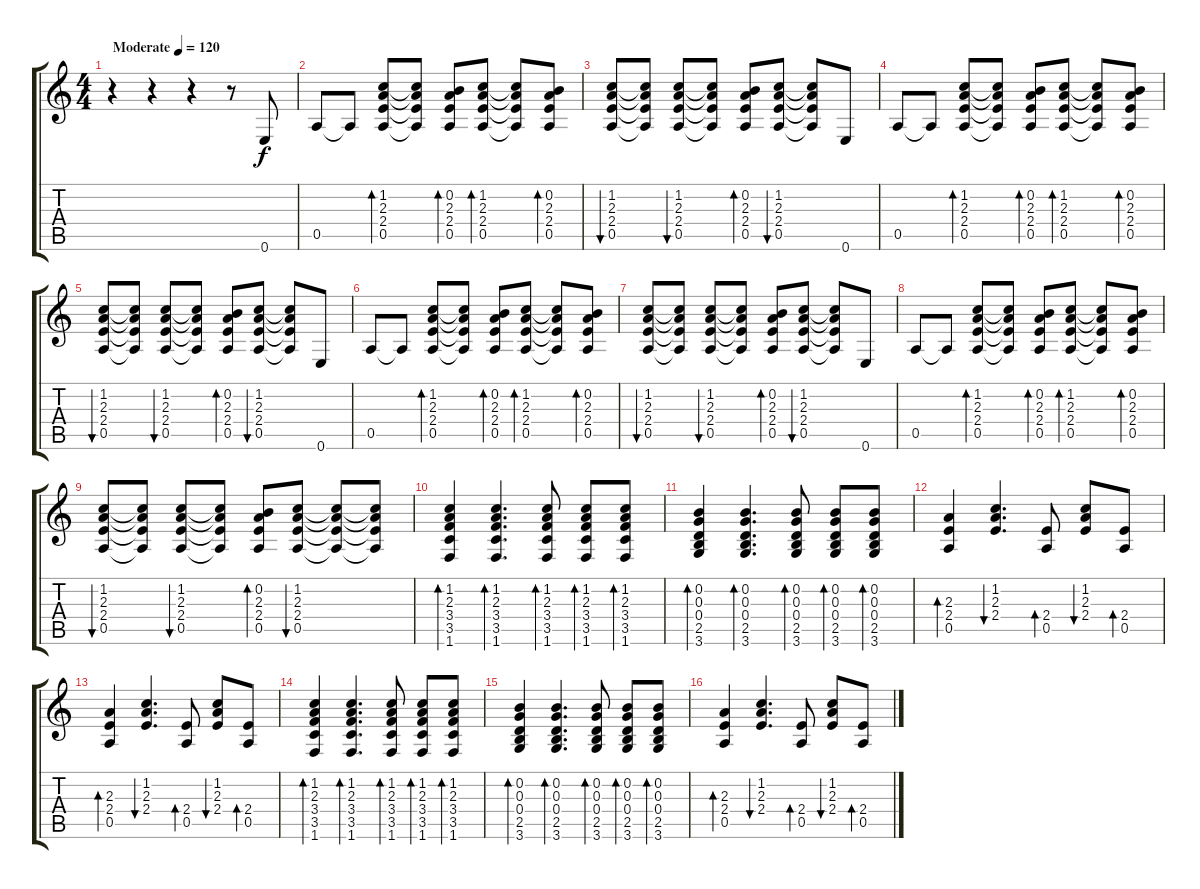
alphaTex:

\track "" {instrument electricguitarjazz}
\staff {score tabs}
\tuning (E4 B3 G3 D3 A2 E2) {hide}
\ts (4 4)
\tempo (120 "Moderate")
\clef g2
\ks c
r.4{dy f instrument electricguitarjazz} r.4 r.4 r.8 0.6.8 |
0.5.8 0.5{t}.8 (1.2 2.3 2.4 0.5).8{bd 60} (1.2{t} 2.3{t} 2.4{t} 0.5{t}).8 (0.2 2.3 2.4 0.5).8{bd 60} (1.2 2.3 2.4 0.5).8{bd 60} (1.2{t} 2.3{t} 2.4{t} 0.5{t}).8 (0.2 2.3 2.4 0.5).8{bd 60} |
(1.2 2.3 2.4 0.5).8{bu 60} (1.2{t} 2.3{t} 2.4{t} 0.5{t}).8 (1.2 2.3 2.4 0.5).8{bu 60} (1.2{t} 2.3{t} 2.4{t} 0.5{t}).8 (0.2 2.3 2.4 0.5).8{bd 60} (1.2 2.3 2.4 0.5).8{bu 60} (1.2{t} 2.3{t} 2.4{t} 0.5{t}).8 0.6.8 |
0.5.8 0.5{t}.8 (1.2 2.3 2.4 0.5).8{bd 60} (1.2{t} 2.3{t} 2.4{t} 0.5{t}).8 (0.2 2.3 2.4 0.5).8{bd 60} (1.2 2.3 2.4 0.5).8{bd 60} (1.2{t} 2.3{t} 2.4{t} 0.5{t}).8 (0.2 2.3 2.4 0.5).8{bd 60} |
(1.2 2.3 2.4 0.5).8{bu 60} (1.2{t} 2.3{t} 2.4{t} 0.5{t}).8 (1.2 2.3 2.4 0.5).8{bu 60} (1.2{t} 2.3{t} 2.4{t} 0.5{t}).8 (0.2 2.3 2.4 0.5).8{bd 60} (1.2 2.3 2.4 0.5).8{bu 60} (1.2{t} 2.3{t} 2.4{t} 0.5{t}).8 0.6.8 |
0.5.8 0.5{t}.8 (1.2 2.3 2.4 0.5).8{bd 60} (1.2{t} 2.3{t} 2.4{t} 0.5{t}).8 (0.2 2.3 2.4 0.5).8{bd 60} (1.2 2.3 2.4 0.5).8{bd 60} (1.2{t} 2.3{t} 2.4{t} 0.5{t}).8 (0.2 2.3 2.4 0.5).8{bd 60} |
(1.2 2.3 2.4 0.5).8{bu 60} (1.2{t} 2.3{t} 2.4{t} 0.5{t}).8 (1.2 2.3 2.4 0.5).8{bu 60} (1.2{t} 2.3{t} 2.4{t} 0.5{t}).8 (0.2 2.3 2.4 0.5).8{bd 60} (1.2 2.3 2.4 0.5).8{bu 60} (1.2{t} 2.3{t} 2.4{t} 0.5{t}).8 0.6.8 |
0.5.8 0.5{t}.8 (1.2 2.3 2.4 0.5).8{bd 60} (1.2{t} 2.3{t} 2.4{t} 0.5{t}).8 (0.2 2.3 2.4 0.5).8{bd 60} (1.2 2.3 2.4 0.5).8{bd 60} (1.2{t} 2.3{t} 2.4{t} 0.5{t}).8 (0.2 2.3 2.4 0.5).8{bd 60} |
(1.2 2.3 2.4 0.5).8{bu 60} (1.2{t} 2.3{t} 2.4{t} 0.5{t}).8 (1.2 2.3 2.4 0.5).8{bu 60} (1.2{t} 2.3{t} 2.4{t} 0.5{t}).8 (0.2 2.3 2.4 0.5).8{bd 60} (1.2 2.3 2.4 0.5).8{bu 60} (1.2{t} 2.3{t} 2.4{t} 0.5{t}).8 (1.2{t} 2.3{t} 2.4{t} 0.5{t}).8 |
(1.2 2.3 3.4 3.5 1.6).4{bd 60} (1.2 2.3 3.4 3.5 1.6).4{d bd 60} (1.2 2.3 3.4 3.5 1.6).8{bd 60} (1.2 2.3 3.4 3.5 1.6).8{bd 60} (1.2 2.3 3.4 3.5 1.6).8{bd 60} |
(0.2 0.3 0.4 2.5 3.6).4{bd 60} (0.2 0.3 0.4 2.5 3.6).4{d bd 60} (0.2 0.3 0.4 2.5 3.6).8{bd 60} (0.2 0.3 0.4 2.5 3.6).8{bd 60} (0.2 0.3 0.4 2.5 3.6).8{bd 60} |
(2.3 2.4 0.5).4{bd 60} (1.2 2.3 2.4).4{d bu 60} (2.4 0.5).8{bd 60} (1.2 2.3 2.4).8{bu 60} (2.4 0.5).8{bd 60} |
(2.3 2.4 0.5).4{bd 60} (1.2 2.3 2.4).4{d bu 60} (2.4 0.5).8{bd 60} (1.2 2.3 2.4).8{bu 60} (2.4 0.5).8{bd 60} |
(1.2 2.3 3.4 3.5 1.6).4{bd 60} (1.2 2.3 3.4 3.5 1.6).4{d bd 60} (1.2 2.3 3.4 3.5 1.6).8{bd 60} (1.2 2.3 3.4 3.5 1.6).8{bd 60} (1.2 2.3 3.4 3.5 1.6).8{bd 60} |
(0.2 0.3 0.4 2.5 3.6).4{bd 60} (0.2 0.3 0.4 2.5 3.6).4{d bd 60} (0.2 0.3 0.4 2.5 3.6).8{bd 60} (0.2 0.3 0.4 2.5 3.6).8{bd 60} (0.2 0.3 0.4 2.5 3.6).8{bd 60} |
(2.3 2.4 0.5).4{bd 60} (1.2 2.3 2.4).4{d bu 60} (2.4 0.5).8{bd 60} (1.2 2.3 2.4).8{bu 60} (2.4 0.5).8{bd 60}
